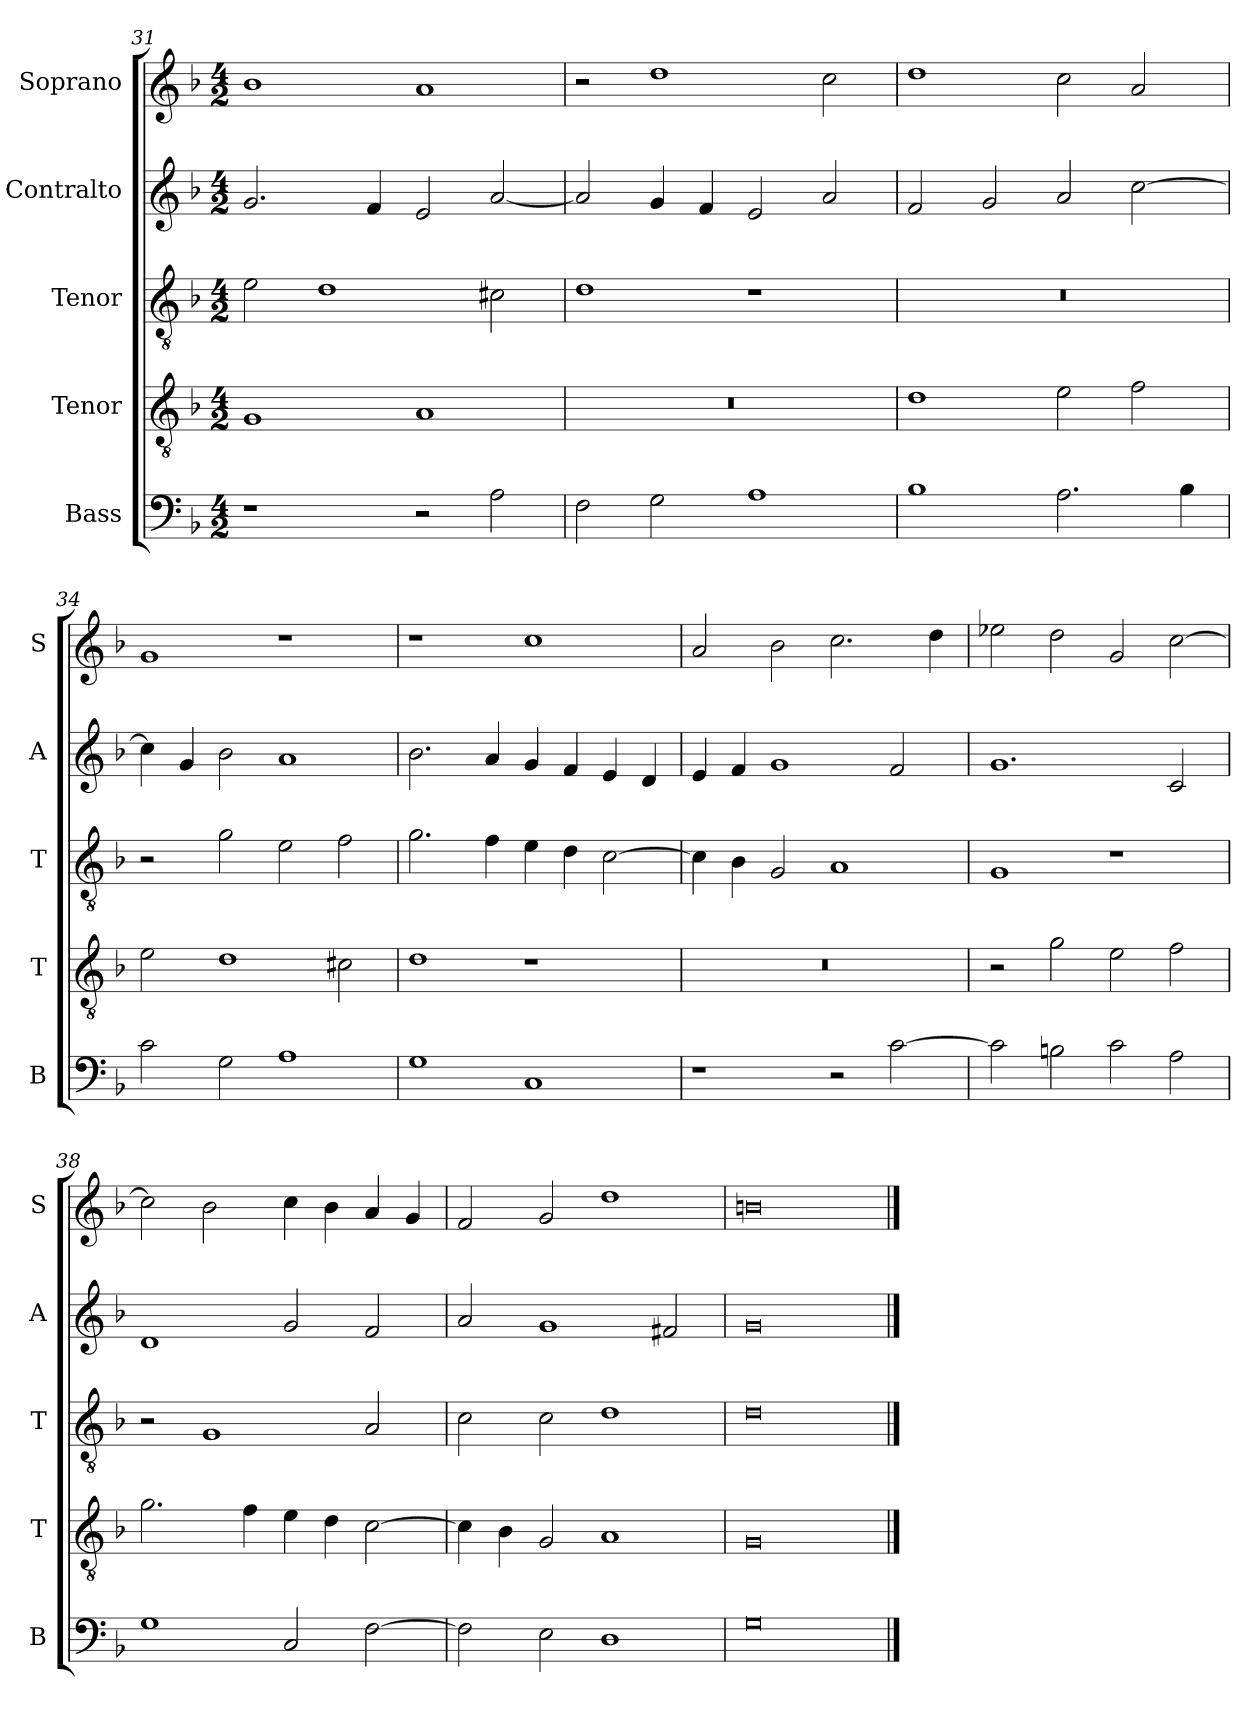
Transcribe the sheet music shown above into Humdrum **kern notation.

**kern	**kern	**kern	**kern	**kern
*part5	*part4	*part3	*part2	*part1
*staff5	*staff4	*staff3	*staff2	*staff1
*I"Bass	*I"Tenor	*I"Tenor	*I"Contralto	*I"Soprano
*I'B	*I'T	*I'T	*I'A	*I'S
*clefF4	*clefGv2	*clefGv2	*clefG2	*clefG2
*k[b-]	*k[b-]	*k[b-]	*k[b-]	*k[b-]
*G:dor	*G:dor	*G:dor	*G:dor	*G:dor
*M4/2	*M4/2	*M4/2	*M4/2	*M4/2
=31	=31	=31	=31	=31
1r	1G	2e	2.g	1b-
.	.	1d	.	.
.	.	.	4f	.
2r	1A	.	2e	1a
2A	.	2c#X	[2a	.
=32	=32	=32	=32	=32
2F	0r	1d	2a]	2r
2G	.	.	4g	1dd
.	.	.	4f	.
1A	.	1r	2e	.
.	.	.	2a	2cc
=33	=33	=33	=33	=33
1B-	1d	0r	2f	1dd
.	.	.	2g	.
2.A	2e	.	2a	2cc
.	2f	.	[2cc	2a
4B-	.	.	.	.
=34	=34	=34	=34	=34
2c	2e	2r	4cc]	1g
.	.	.	4g	.
2G	1d	2g	2b-	.
1A	.	2e	1a	1r
.	2c#X	2f	.	.
=35	=35	=35	=35	=35
1G	1d	2.g	2.b-	1r
.	.	4f	4a	.
1C	1r	4e	4g	1cc
.	.	4d	4f	.
.	.	[2c	4e	.
.	.	.	4d	.
=36	=36	=36	=36	=36
1r	0r	4c]	4e	2a
.	.	4B-	4f	.
.	.	2G	1g	2b-
2r	.	1A	.	2.cc
[2c	.	.	2f	.
.	.	.	.	4dd
=37	=37	=37	=37	=37
2c]	2r	1G	1.g	2ee-X
2Bn	2g	.	.	2dd
2c	2e	1r	.	2g
2A	2f	.	2c	[2cc
=38	=38	=38	=38	=38
1G	2.g	2r	1d	2cc]
.	.	1G	.	2b-
.	4f	.	.	.
2C	4e	.	2g	4cc
.	4d	.	.	4b-
[2F	[2c	2A	2f	4a
.	.	.	.	4g
=39	=39	=39	=39	=39
2F]	4c]	2c	2a	2f
.	4B-	.	.	.
2E	2G	2c	1g	2g
1D	1A	1d	.	1dd
.	.	.	2f#X	.
=40	=40	=40	=40	=40
0G	0G	0d	0g	0bn
==	==	==	==	==
*-	*-	*-	*-	*-
